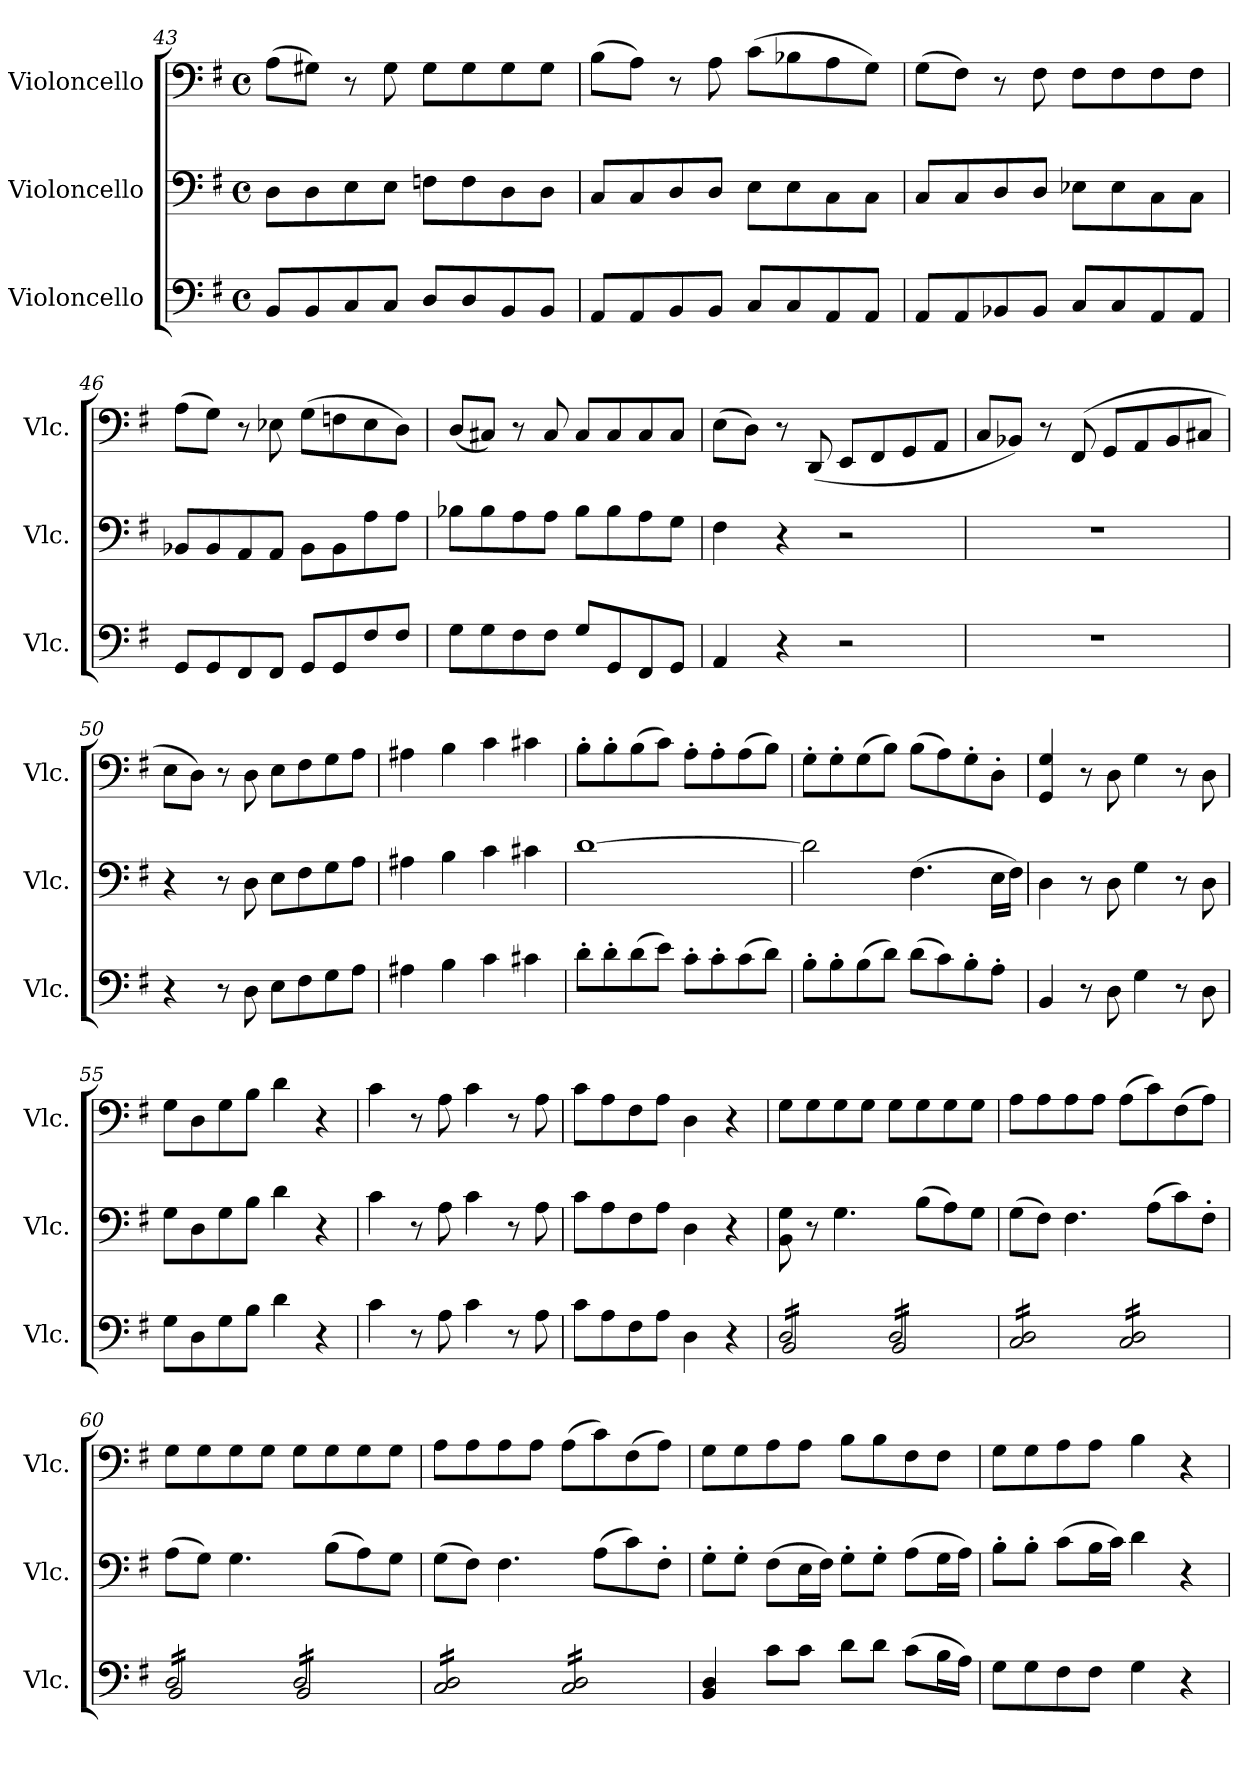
**kern	**kern	**kern
*part3	*part2	*part1
*staff3	*staff2	*staff1
*I"Violoncello	*I"Violoncello	*I"Violoncello
*I'Vlc.	*I'Vlc.	*I'Vlc.
*clefF4	*clefF4	*clefF4
*k[f#]	*k[f#]	*k[f#]
*M4/4	*M4/4	*M4/4
*met(c)	*met(c)	*met(c)
=43	=43	=43
8BB/L	8D\L	(>8A\L
8BB/	8D\	8G#X\J)
8C/	8E\	8r
8C/J	8E\J	8G#\
8D/L	8Fn\L	8G#\L
8D/	8F\	8G#\
8BB/	8D\	8G#\
8BB/J	8D\J	8G#\J
!!LO:LB:g=z
=44	=44	=44
8AA/L	8C/L	(>8B\L
8AA/	8C/	8A\J)
8BB/	8D/	8r
8BB/J	8D/J	8A\
8C/L	8E\L	(>8c\L
8C/	8E\	8B-X\
8AA/	8C\	8A\
8AA/J	8C\J	8G\J)
=45	=45	=45
8AA/L	8C/L	(>8G\L
8AA/	8C/	8F#\J)
8BB-X/	8D/	8r
8BB-/J	8D/J	8F#\
8C/L	8E-X\L	8F#\L
8C/	8E-\	8F#\
8AA/	8C\	8F#\
8AA/J	8C\J	8F#\J
=46	=46	=46
8GG/L	8BB-X/L	(>8A\L
8GG/	8BB-/	8G\J)
8FF#/	8AA/	8r
8FF#/J	8AA/J	8E-X\
8GG/L	8BB-\L	(>8G\L
8GG/	8BB-\	8Fn\
8F#/	8A\	8E-\
8F#/J	8A\J	8D\J)
=47	=47	=47
8G\L	8B-X\L	(<8D/L
8G\	8B-\	8C#X/J)
8F#\	8A\	8r
8F#\J	8A\J	8C#/
8G/L	8B-\L	8C#/L
8GG/	8B-\	8C#/
8FF#/	8A\	8C#/
8GG/J	8G\J	8C#/J
!!LO:LB:g=z
=48	=48	=48
4AA/	4F#\	(>8E\L
.	.	8D\J)
4r	4r	8r
.	.	(>8DD/
2r	2r	8EE/L
.	.	8FF#/
.	.	8GG/
.	.	8AA/J
=49	=49	=49
1r	1r	8C/L
.	.	8BB-X/J)
.	.	8r
.	.	(>8FF#/
.	.	8GG/L
.	.	8AA/
.	.	8BB-/
.	.	8C#X/J
=50	=50	=50
4r	4r	8E\L
.	.	8D\J)
8r	8r	8r
8D\	8D\	8D\
8E\L	8E\L	8E\L
8F#\	8F#\	8F#\
8G\	8G\	8G\
8A\J	8A\J	8A\J
=51	=51	=51
4A#X\	4A#X\	4A#X\
4B\	4B\	4B\
4c\	4c\	4c\
4c#X\	4c#X\	4c#X\
!!LO:PB:g=z
=52	=52	=52
8d'\L	[1d	8B'\L
8d'\	.	8B'\
(>8d\	.	(>8B\
8e\J)	.	8c\J)
8c'\L	.	8A'\L
8c'\	.	8A'\
(>8c\	.	(>8A\
8d\J)	.	8B\J)
=53	=53	=53
8B'\L	2d\]	8G'\L
8B'\	.	8G'\
(>8B\	.	(>8G\
8d\J)	.	8B\J)
(>8d\L	(>4.F#\	(>8B\L
8c\)	.	8A\)
8B'\	.	8G'\
8A'\J	16E\LL	8D'\J
.	16F#\JJ)	.
=54	=54	=54
4BB/	4D\	4GG/ 4G/
8r	8r	8r
8D\	8D\	8D\
4G\	4G\	4G\
8r	8r	8r
8D\	8D\	8D\
=55	=55	=55
8G\L	8G\L	8G\L
8D\	8D\	8D\
8G\	8G\	8G\
8B\J	8B\J	8B\J
4d\	4d\	4d\
4r	4r	4r
=56	=56	=56
4c\	4c\	4c\
8r	8r	8r
8A\	8A\	8A\
4c\	4c\	4c\
8r	8r	8r
8A\	8A\	8A\
!!LO:LB:g=z
=57	=57	=57
8c\L	8c\L	8c\L
8A\	8A\	8A\
8F#\	8F#\	8F#\
8A\J	8A\J	8A\J
4D\	4D\	4D\
4r	4r	4r
=58	=58	=58
*^	*	*
*tremolo	*	*	*
16D/LL	2BB/	8BB\ 8G\	8G\L
16D/	.	.	.
16D/	.	8r	8G\
16D/	.	.	.
16D/	.	4.G\	8G\
16D/	.	.	.
16D/	.	.	8G\J
16D/JJ	.	.	.
16D/LL	2BB/	.	8G\L
16D/	.	.	.
16D/	.	(>8B\L	8G\
16D/	.	.	.
16D/	.	8A\)	8G\
16D/	.	.	.
16D/	.	8G\J	8G\J
16D/JJ	.	.	.
*v	*v	*	*
=59	=59	=59
16C/ 16D/LL	(>8G\L	8A\L
16C/ 16D/	.	.
16C/ 16D/	8F#\J)	8A\
16C/ 16D/	.	.
16C/ 16D/	4.F#\	8A\
16C/ 16D/	.	.
16C/ 16D/	.	8A\J
16C/ 16D/JJ	.	.
16C/ 16D/LL	.	(>8A\L
16C/ 16D/	.	.
16C/ 16D/	(>8A\L	8c\)
16C/ 16D/	.	.
16C/ 16D/	8c\)	(>8F#\
16C/ 16D/	.	.
16C/ 16D/	8F#'\J	8A\J)
16C/ 16D/JJ	.	.
=60	=60	=60
*^	*	*
16D/LL	2BB/	(>8A\L	8G\L
16D/	.	.	.
16D/	.	8G\J)	8G\
16D/	.	.	.
16D/	.	4.G\	8G\
16D/	.	.	.
16D/	.	.	8G\J
16D/JJ	.	.	.
16D/LL	2BB/	.	8G\L
16D/	.	.	.
16D/	.	(>8B\L	8G\
16D/	.	.	.
16D/	.	8A\)	8G\
16D/	.	.	.
16D/	.	8G\J	8G\J
16D/JJ	.	.	.
*v	*v	*	*
=61	=61	=61
16C/ 16D/LL	(>8G\L	8A\L
16C/ 16D/	.	.
16C/ 16D/	8F#\J)	8A\
16C/ 16D/	.	.
16C/ 16D/	4.F#\	8A\
16C/ 16D/	.	.
16C/ 16D/	.	8A\J
16C/ 16D/JJ	.	.
16C/ 16D/LL	.	(>8A\L
16C/ 16D/	.	.
16C/ 16D/	(>8A\L	8c\)
16C/ 16D/	.	.
16C/ 16D/	8c\)	(>8F#\
16C/ 16D/	.	.
16C/ 16D/	8F#'\J	8A\J)
16C/ 16D/JJ	.	.
*Xtremolo	*	*
!!LO:LB:g=z
=62	=62	=62
4BB/ 4D/	8G'\L	8G\L
.	8G'\J	8G\
8c\L	(>8F#\L	8A\
8c\J	16E\L	8A\J
.	16F#\JJ)	.
8d\L	8G'\L	8B\L
8d\J	8G'\J	8B\
(>8c\L	(>8A\L	8F#\
16B\L	16G\L	8F#\J
16A\JJ)	16A\JJ)	.
=63	=63	=63
8G\L	8B'\L	8G\L
8G\	8B'\J	8G\
8F#\	(>8c\L	8A\
8F#\J	16B\L	8A\J
.	16c\JJ)	.
4G\	4d\	4B\
4r	4r	4r
=	=	=
*-	*-	*-
